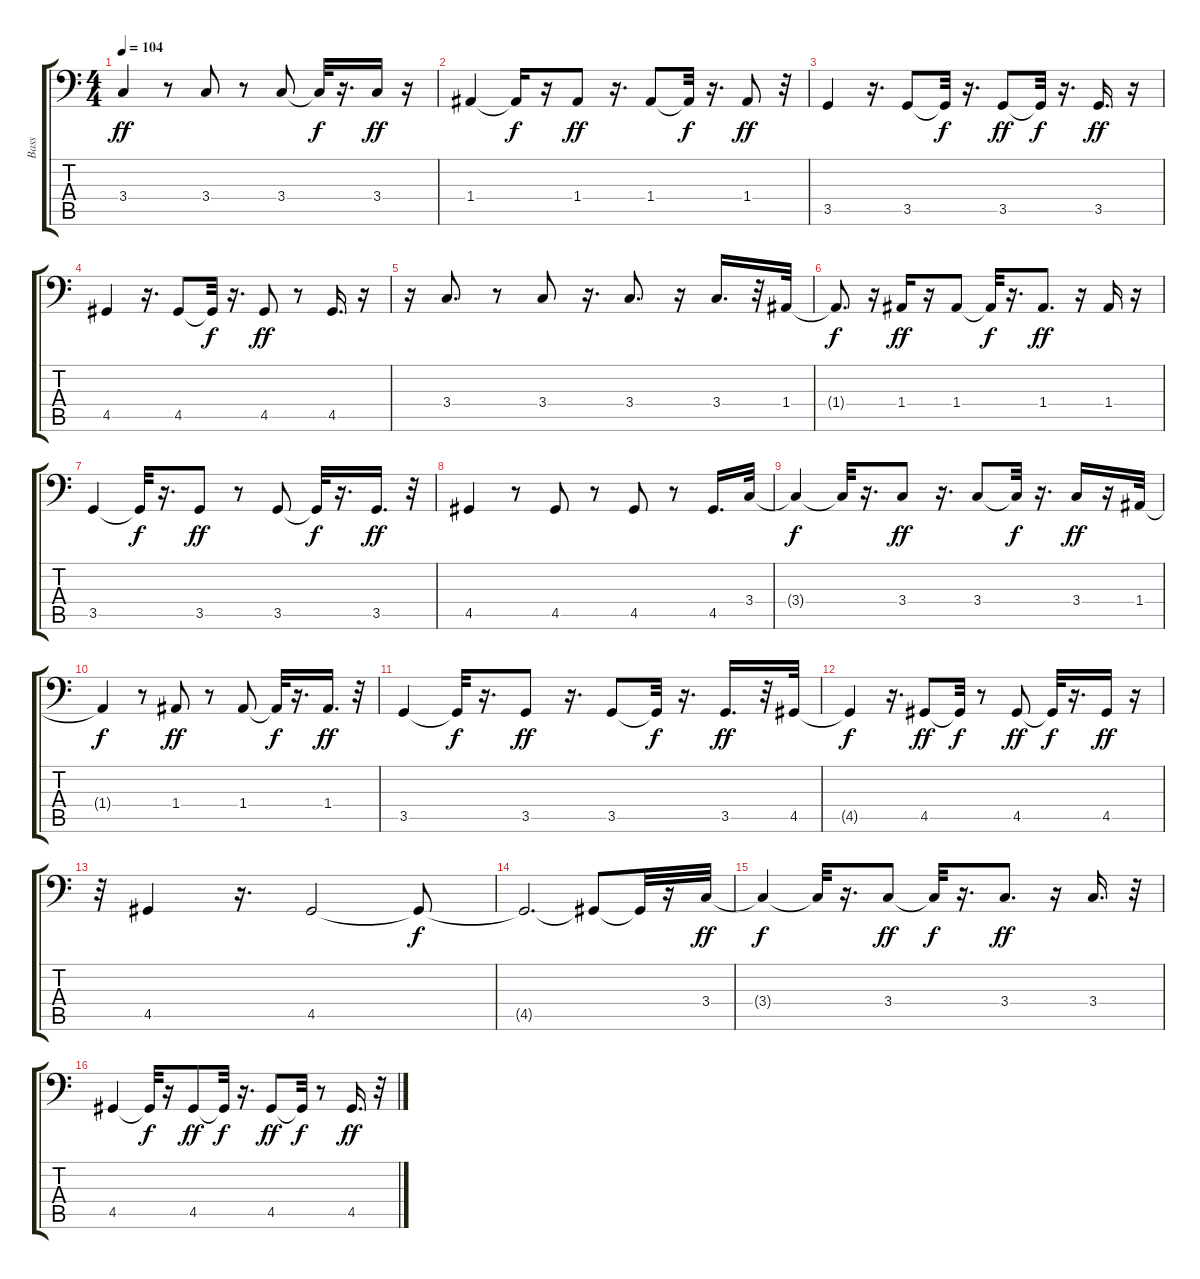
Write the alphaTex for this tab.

\track ("Bass" "Bass") {instrument fretlessbass}
\staff {score tabs}
\tuning (C3 G2 D2 A1 E1 B0) {hide}
\ts (4 4)
\tempo 104
\clef f4
\ks c
3.4.4{dy ff} r.8 3.4.8 r.8 3.4.8 3.4{t}.32{dy f} r.16{d} 3.4.16{dy ff} r.16 |
1.4.4 1.4{t}.16{dy f} r.16 1.4.8{dy ff} r.16{d} 1.4.8 1.4{t}.32{dy f} r.16{d} 1.4.8{dy ff} r.32 |
3.5.4 r.16{d} 3.5.8 3.5{t}.32{dy f} r.16{d} 3.5.8{dy ff} 3.5{t}.32{dy f} r.16{d} 3.5.16{d dy ff} r.16 |
4.5.4 r.16{d} 4.5.8 4.5{t}.32{dy f} r.16{d} 4.5.8{dy ff} r.8 4.5.16{d} r.16 |
r.16 3.4.8{d} r.8 3.4.8 r.16{d} 3.4.8{d} r.16 3.4.16{d} r.32 1.4.32 |
1.4{t}.8{d dy f} r.16 1.4.16{dy ff} r.16 1.4.8 1.4{t}.32{dy f} r.16{d} 1.4.8{d dy ff} r.16 1.4.16 r.16 |
3.5.4 3.5{t}.32{dy f} r.16{d} 3.5.8{dy ff} r.8 3.5.8 3.5{t}.32{dy f} r.16{d} 3.5.16{d dy ff} r.32 |
4.5.4 r.8 4.5.8 r.8 4.5.8 r.8 4.5.16{d} 3.4.32 |
3.4{t}.4{dy f} 3.4{t}.32 r.16{d} 3.4.8{dy ff} r.16{d} 3.4.8 3.4{t}.32{dy f} r.16{d} 3.4.16{dy ff} r.16 1.4.32 |
1.4{t}.4{dy f} r.8 1.4.8{dy ff} r.8 1.4.8 1.4{t}.32{dy f} r.16{d} 1.4.16{d dy ff} r.32 |
3.5.4 3.5{t}.32{dy f} r.16{d} 3.5.8{dy ff} r.16{d} 3.5.8 3.5{t}.32{dy f} r.16{d} 3.5.16{d dy ff} r.32 4.5.32 |
4.5{t}.4{dy f} r.16{d} 4.5.8{dy ff} 4.5{t}.32{dy f} r.8 4.5.8{dy ff} 4.5{t}.32{dy f} r.16{d} 4.5.16{dy ff} r.16 |
r.32 4.5.4 r.16{d} 4.5.2 4.5{t}.8{dy f} |
4.5{t}.2{d} 4.5{t}.8 4.5{t}.32 r.16 3.4.32{dy ff} |
3.4{t}.4{dy f} 3.4{t}.32 r.16{d} 3.4.8{dy ff} 3.4{t}.32{dy f} r.16{d} 3.4.8{d dy ff} r.16 3.4.16{d} r.32 |
4.5.4 4.5{t}.32{dy f} r.16 4.5.8{dy ff} 4.5{t}.32{dy f} r.16{d} 4.5.8{dy ff} 4.5{t}.32{dy f} r.8 4.5.16{d dy ff} r.32
